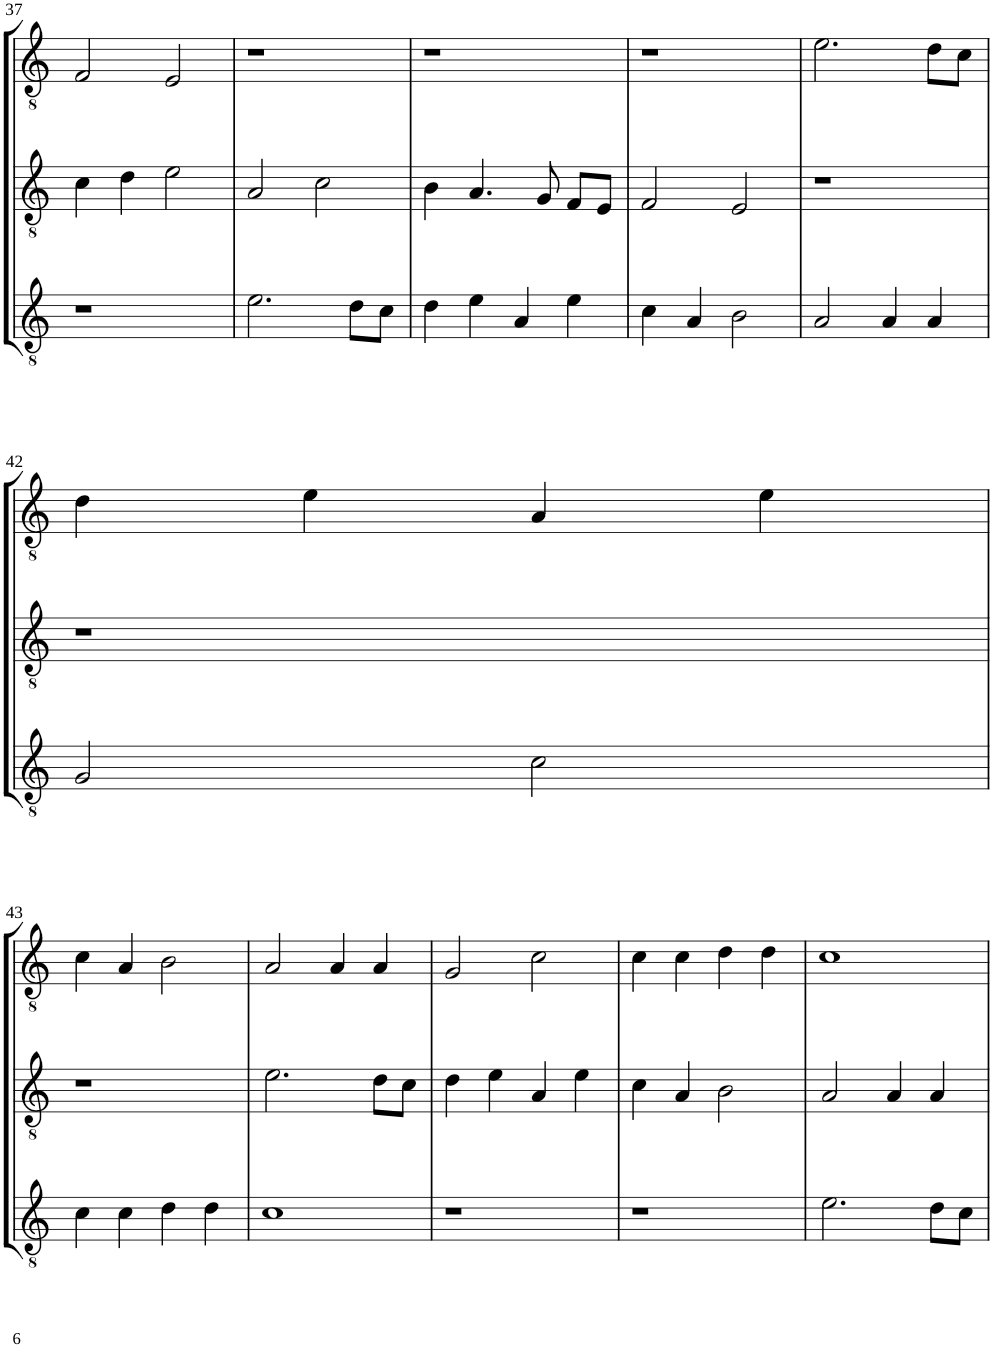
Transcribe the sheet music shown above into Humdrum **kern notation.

**kern	**kern	**kern
*part3	*part2	*part1
*staff3	*staff2	*staff1
!!LO:PB:g=z
*clefGv2	*clefGv2	*clefGv2
*k[]	*k[]	*k[]
*M2/2	*M2/2	*M2/2
*met(c|)	*met(c|)	*met(c|)
=37	=37	=37
1r	4c\	2F/
.	4d\	.
.	2e\	2E/
=38	=38	=38
2.e\	2A/	1r
.	2c\	.
8d\L	.	.
8c\J	.	.
=39	=39	=39
4d\	4B\	1r
4e\	4.A/	.
4A/	.	.
.	8G/	.
4e\	8F/L	.
.	8E/J	.
=40	=40	=40
4c\	2F/	1r
4A/	.	.
2B\	2E/	.
=41	=41	=41
2A/	1r	2.e\
4A/	.	.
4A/	.	8d\L
.	.	8c\J
!!LO:LB:g=z
=42	=42	=42
2G/	1r	4d\
.	.	4e\
2c\	.	4A/
.	.	4e\
!!LO:LB:g=z
=43	=43	=43
4c\	1r	4c\
4c\	.	4A/
4d\	.	2B\
4d\	.	.
=44	=44	=44
1c	2.e\	2A/
.	.	4A/
.	8d\L	4A/
.	8c\J	.
=45	=45	=45
1r	4d\	2G/
.	4e\	.
.	4A/	2c\
.	4e\	.
=46	=46	=46
1r	4c\	4c\
.	4A/	4c\
.	2B\	4d\
.	.	4d\
=47	=47	=47
2.e\	2A/	1c
.	4A/	.
8d\L	4A/	.
8c\J	.	.
=	=	=
*-	*-	*-
